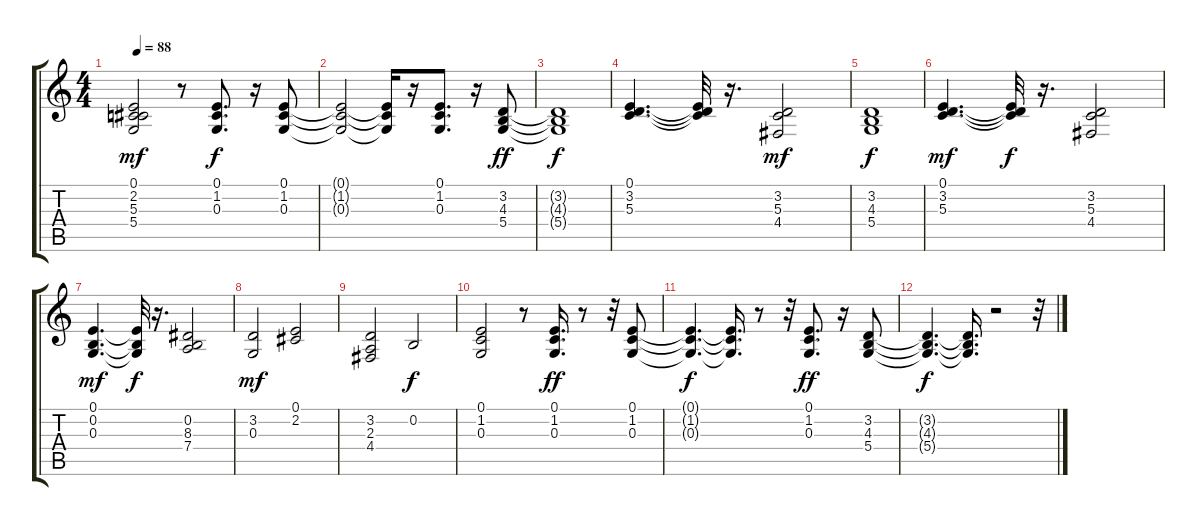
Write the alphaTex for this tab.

\track "" {solo instrument synthstrings1}
\staff {score tabs}
\tuning (E4 B3 G3 D3 A2 E2) {hide}
\ts (4 4)
\tempo 88
\clef g2
\ks c
(0.1 2.2 5.3 5.4).2{dy mf} r.8 (0.1 1.2 0.3).8{d dy f} r.16 (0.1 1.2 0.3).8 |
(0.1{t} 1.2{t} 0.3{t}).2 (0.1{t} 1.2{t} 0.3{t}).16 r.16 (0.1 1.2 0.3).8{d} r.16 (3.2 4.3 5.4).8{dy ff} |
(3.2{t} 4.3{t} 5.4{t}).1{dy f} |
(0.1 3.2 5.3).4{d} (0.1{t} 3.2{t} 5.3{t}).32 r.16{d} (3.2 5.3 4.4).2{dy mf} |
(3.2 4.3 5.4).1{dy f} |
(0.1 3.2 5.3).4{d dy mf} (0.1{t} 3.2{t} 5.3{t}).32{dy f} r.16{d} (3.2 5.3 4.4).2 |
(0.1 0.2 0.3).4{d dy mf} (0.1{t} 0.2{t} 0.3{t}).32{dy f} r.16{d} (0.2 8.3 7.4).2 |
(3.2 0.3).2{dy mf} (0.1 2.2).2 |
(3.2 2.3 4.4).2 0.2.2{dy f} |
(0.1 1.2 0.3).2 r.8 (0.1 1.2 0.3).16{d dy ff} r.8 r.32 (0.1 1.2 0.3).8 |
(0.1{t} 1.2{t} 0.3{t}).4{d dy f} (0.1{t} 1.2{t} 0.3{t}).16{d} r.8 r.32 (0.1 1.2 0.3).8{d dy ff} r.16 (3.2 4.3 5.4).8 |
(3.2{t} 4.3{t} 5.4{t}).4{d dy f} (3.2{t} 4.3{t} 5.4{t}).16{d} r.2 r.32
